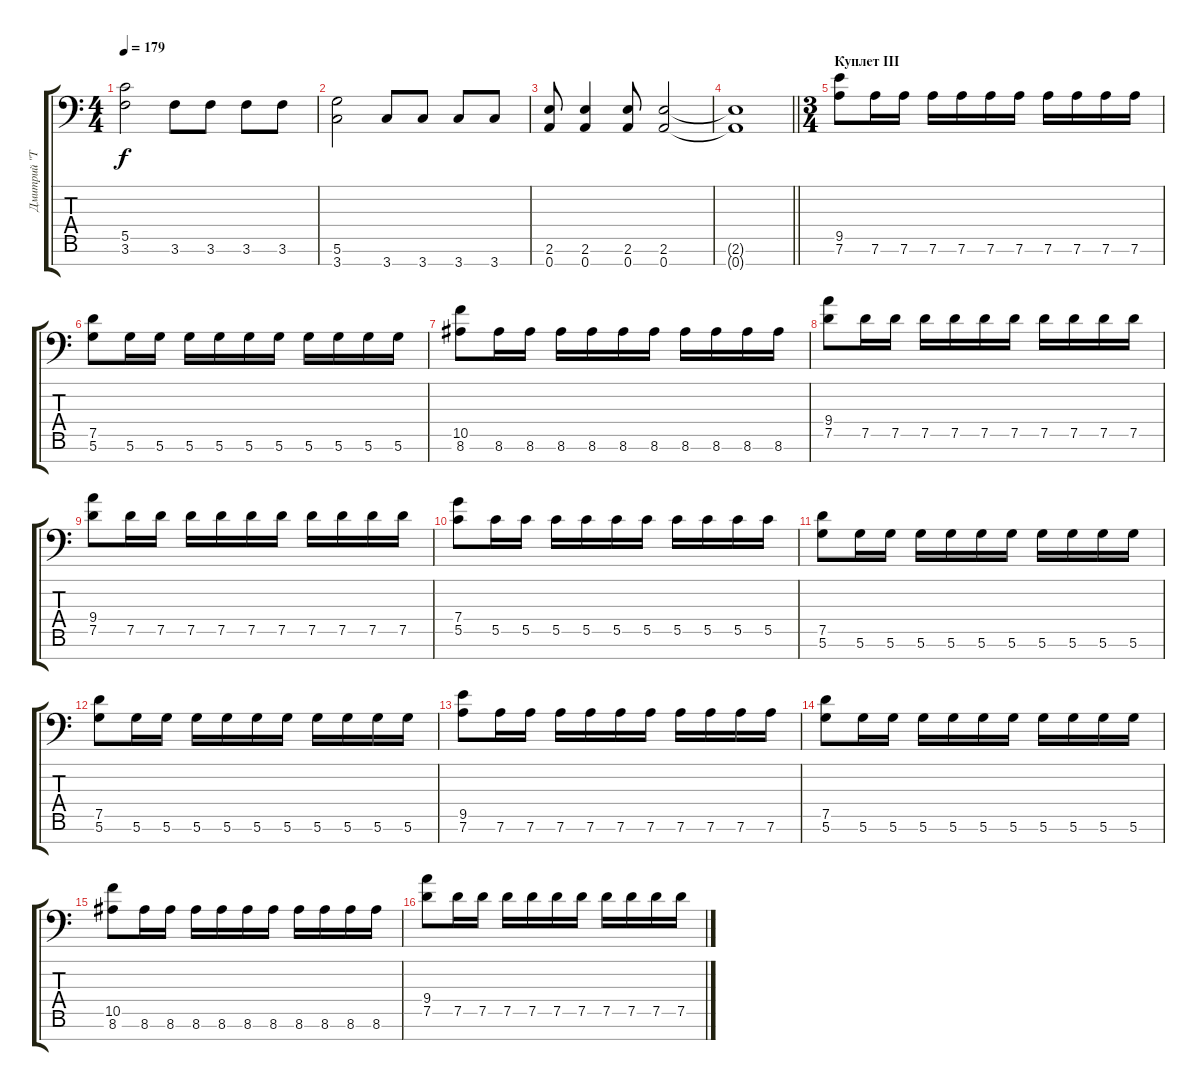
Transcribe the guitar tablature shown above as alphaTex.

\track ("Дмитрий \"Terris\" Процко" "Дмитрий \"T") {instrument distortionguitar}
\staff {score tabs}
\tuning (D4 A3 F3 C3 G2 D2 A1) {hide}
\ts (4 4)
\tempo 179
\clef f4
\ks c
(5.5 3.6).2{dy f} 3.6.8 3.6.8 3.6.8 3.6.8 |
(5.6 3.7).2 3.7.8 3.7.8 3.7.8 3.7.8 |
(2.6 0.7).8 (2.6 0.7).4 (2.6 0.7).8 (2.6 0.7).2 |
\barLineRight lightlight
(2.6{t} 0.7{t}).1 |
\ts (3 4)
\section ("" "Куплет III")
(9.5 7.6).8 7.6.16 7.6.16 7.6.16 7.6.16 7.6.16 7.6.16 7.6.16 7.6.16 7.6.16 7.6.16 |
(7.5 5.6).8 5.6.16 5.6.16 5.6.16 5.6.16 5.6.16 5.6.16 5.6.16 5.6.16 5.6.16 5.6.16 |
(10.5 8.6).8 8.6.16 8.6.16 8.6.16 8.6.16 8.6.16 8.6.16 8.6.16 8.6.16 8.6.16 8.6.16 |
(9.4 7.5).8 7.5.16 7.5.16 7.5.16 7.5.16 7.5.16 7.5.16 7.5.16 7.5.16 7.5.16 7.5.16 |
(9.4 7.5).8 7.5.16 7.5.16 7.5.16 7.5.16 7.5.16 7.5.16 7.5.16 7.5.16 7.5.16 7.5.16 |
(7.4 5.5).8 5.5.16 5.5.16 5.5.16 5.5.16 5.5.16 5.5.16 5.5.16 5.5.16 5.5.16 5.5.16 |
(7.5 5.6).8 5.6.16 5.6.16 5.6.16 5.6.16 5.6.16 5.6.16 5.6.16 5.6.16 5.6.16 5.6.16 |
(7.5 5.6).8 5.6.16 5.6.16 5.6.16 5.6.16 5.6.16 5.6.16 5.6.16 5.6.16 5.6.16 5.6.16 |
(9.5 7.6).8 7.6.16 7.6.16 7.6.16 7.6.16 7.6.16 7.6.16 7.6.16 7.6.16 7.6.16 7.6.16 |
(7.5 5.6).8 5.6.16 5.6.16 5.6.16 5.6.16 5.6.16 5.6.16 5.6.16 5.6.16 5.6.16 5.6.16 |
(10.5 8.6).8 8.6.16 8.6.16 8.6.16 8.6.16 8.6.16 8.6.16 8.6.16 8.6.16 8.6.16 8.6.16 |
(9.4 7.5).8 7.5.16 7.5.16 7.5.16 7.5.16 7.5.16 7.5.16 7.5.16 7.5.16 7.5.16 7.5.16
